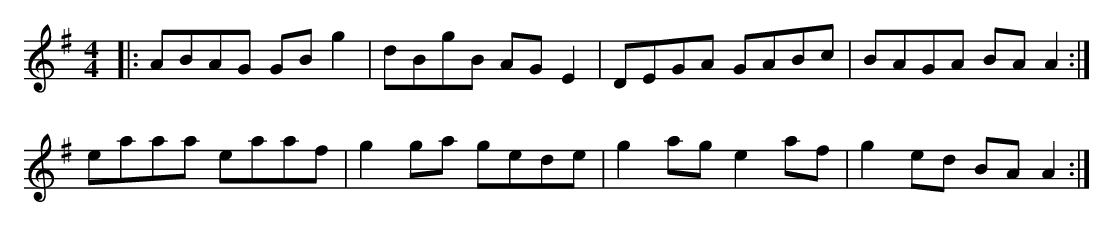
X:1
M:4/4
K:Ador
|:ABAG GB g2|dBgB AG E2|DEGA GABc|BAGA BA A2:|
eaaa eaaf|g2 ga gede|g2 ag e2 af|g2 ed BA A2:|
